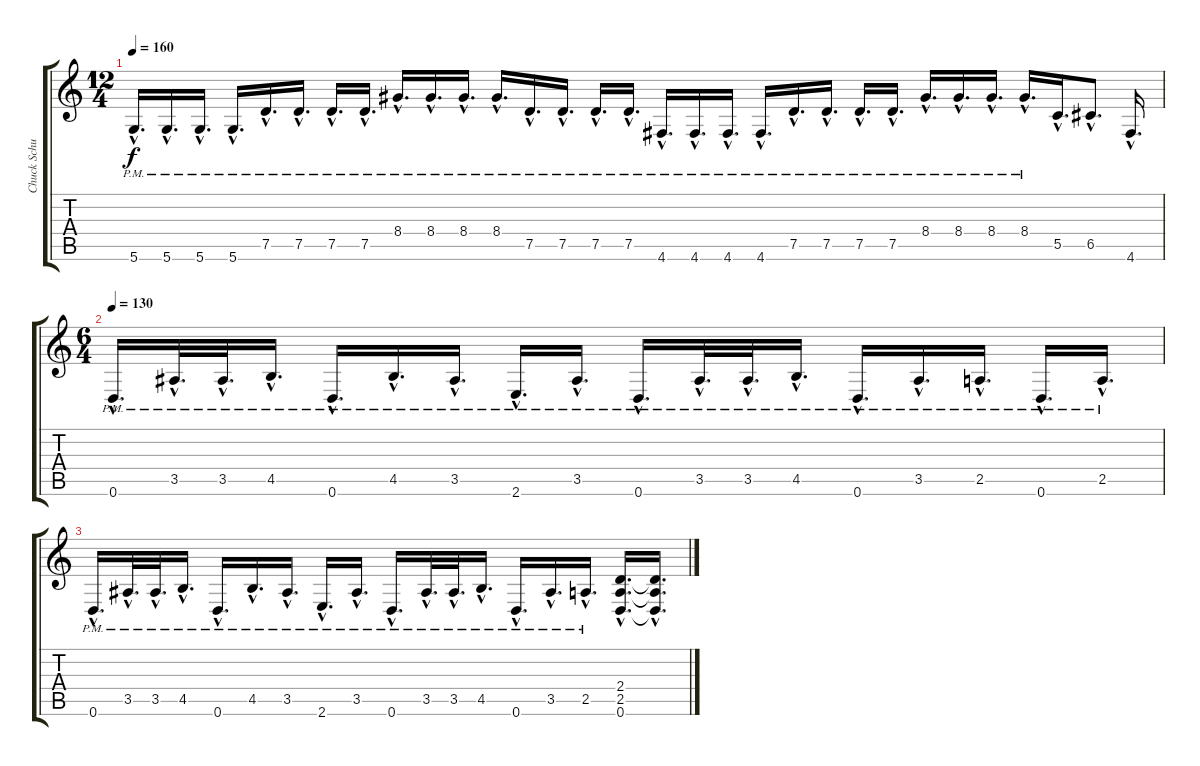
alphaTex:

\track ("Chuck Schuldiner" "Chuck Schu") {instrument distortionguitar}
\staff {score tabs}
\tuning (D4 A3 F3 C3 G2 D2) {hide}
\ts (12 4)
\tempo 160
\clef g2
\ks c
5.6{hac pm}.16{d dy f} 5.6{hac pm}.16{d} 5.6{hac pm}.16{d} 5.6{hac pm}.16{d} 7.5{hac pm}.16{d} 7.5{hac pm}.16{d} 7.5{hac pm}.16{d} 7.5{hac pm}.16{d} 8.4{hac pm}.16{d} 8.4{hac pm}.16{d} 8.4{hac pm}.16{d} 8.4{hac pm}.16{d} 7.5{hac pm}.16{d} 7.5{hac pm}.16{d} 7.5{hac pm}.16{d} 7.5{hac pm}.16{d} 4.6{hac pm}.16{d} 4.6{hac pm}.16{d} 4.6{hac pm}.16{d} 4.6{hac pm}.16{d} 7.5{hac pm}.16{d} 7.5{hac pm}.16{d} 7.5{hac pm}.16{d} 7.5{hac pm}.16{d} 8.4{hac pm}.16{d} 8.4{hac pm}.16{d} 8.4{hac pm}.16{d} 8.4{hac pm}.16{d} 5.5{hac}.16{d} 6.5{hac}.8{d} 4.6{hac}.16{d} |
\ts (6 4)
\tempo 130
0.6{hac pm}.16{d} 3.5{hac pm}.32{d} 3.5{hac pm}.32{d} 4.5{hac pm}.16{d} 0.6{hac pm}.16{d} 4.5{hac pm}.16{d} 3.5{hac pm}.16{d} 2.6{hac pm}.16{d} 3.5{hac pm}.16{d} 0.6{hac pm}.16{d} 3.5{hac pm}.32{d} 3.5{hac pm}.32{d} 4.5{hac pm}.16{d} 0.6{hac pm}.16{d} 3.5{hac pm}.16{d} 2.5{hac pm}.16{d} 0.6{hac pm}.16{d} 2.5{hac pm}.16{d} |
0.6{hac pm}.16{d} 3.5{hac pm}.32{d} 3.5{hac pm}.32{d} 4.5{hac pm}.16{d} 0.6{hac pm}.16{d} 4.5{hac pm}.16{d} 3.5{hac pm}.16{d} 2.6{hac pm}.16{d} 3.5{hac pm}.16{d} 0.6{hac pm}.16{d} 3.5{hac pm}.32{d} 3.5{hac pm}.32{d} 4.5{hac pm}.16{d} 0.6{hac pm}.16{d} 3.5{hac pm}.16{d} 2.5{hac pm}.16{d} (2.4{hac} 2.5{hac} 0.6{hac}).16{d} (2.4{hac t} 2.5{hac t} 0.6{hac t}).16{d}
